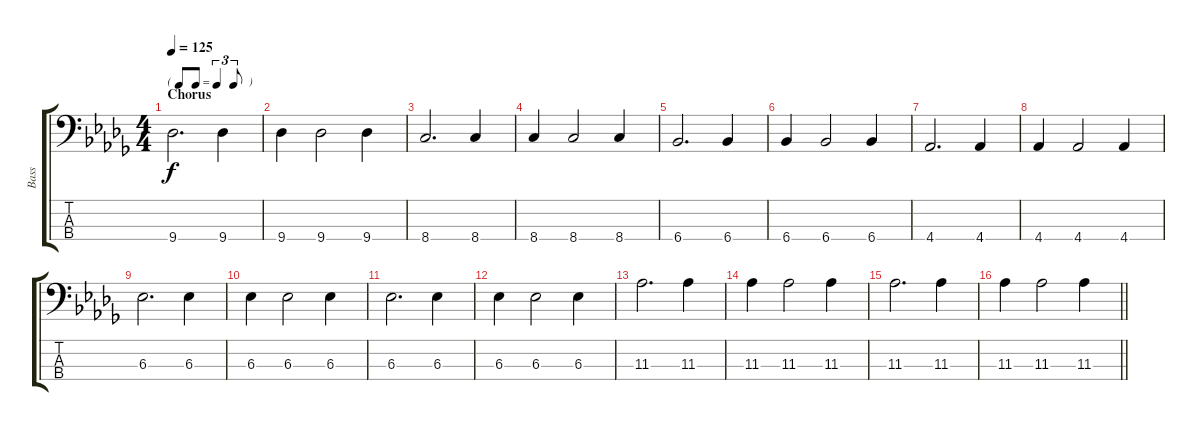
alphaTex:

\track ("Bass" "Bass") {instrument electricbassfinger}
\staff {score tabs}
\tuning (G2 D2 A1 E1) {hide}
\ts (4 4)
\tf triplet8th
\section ("" "Chorus")
\tempo 125
\clef f4
\ks db
9.4.2{d dy f} 9.4.4 |
9.4.4 9.4.2 9.4.4 |
8.4.2{d} 8.4.4 |
8.4.4 8.4.2 8.4.4 |
6.4.2{d} 6.4.4 |
6.4.4 6.4.2 6.4.4 |
4.4.2{d} 4.4.4 |
4.4.4 4.4.2 4.4.4 |
6.3.2{d} 6.3.4 |
6.3.4 6.3.2 6.3.4 |
6.3.2{d} 6.3.4 |
6.3.4 6.3.2 6.3.4 |
11.3.2{d} 11.3.4 |
11.3.4 11.3.2 11.3.4 |
11.3.2{d} 11.3.4 |
\barLineRight lightlight
11.3.4 11.3.2 11.3.4
